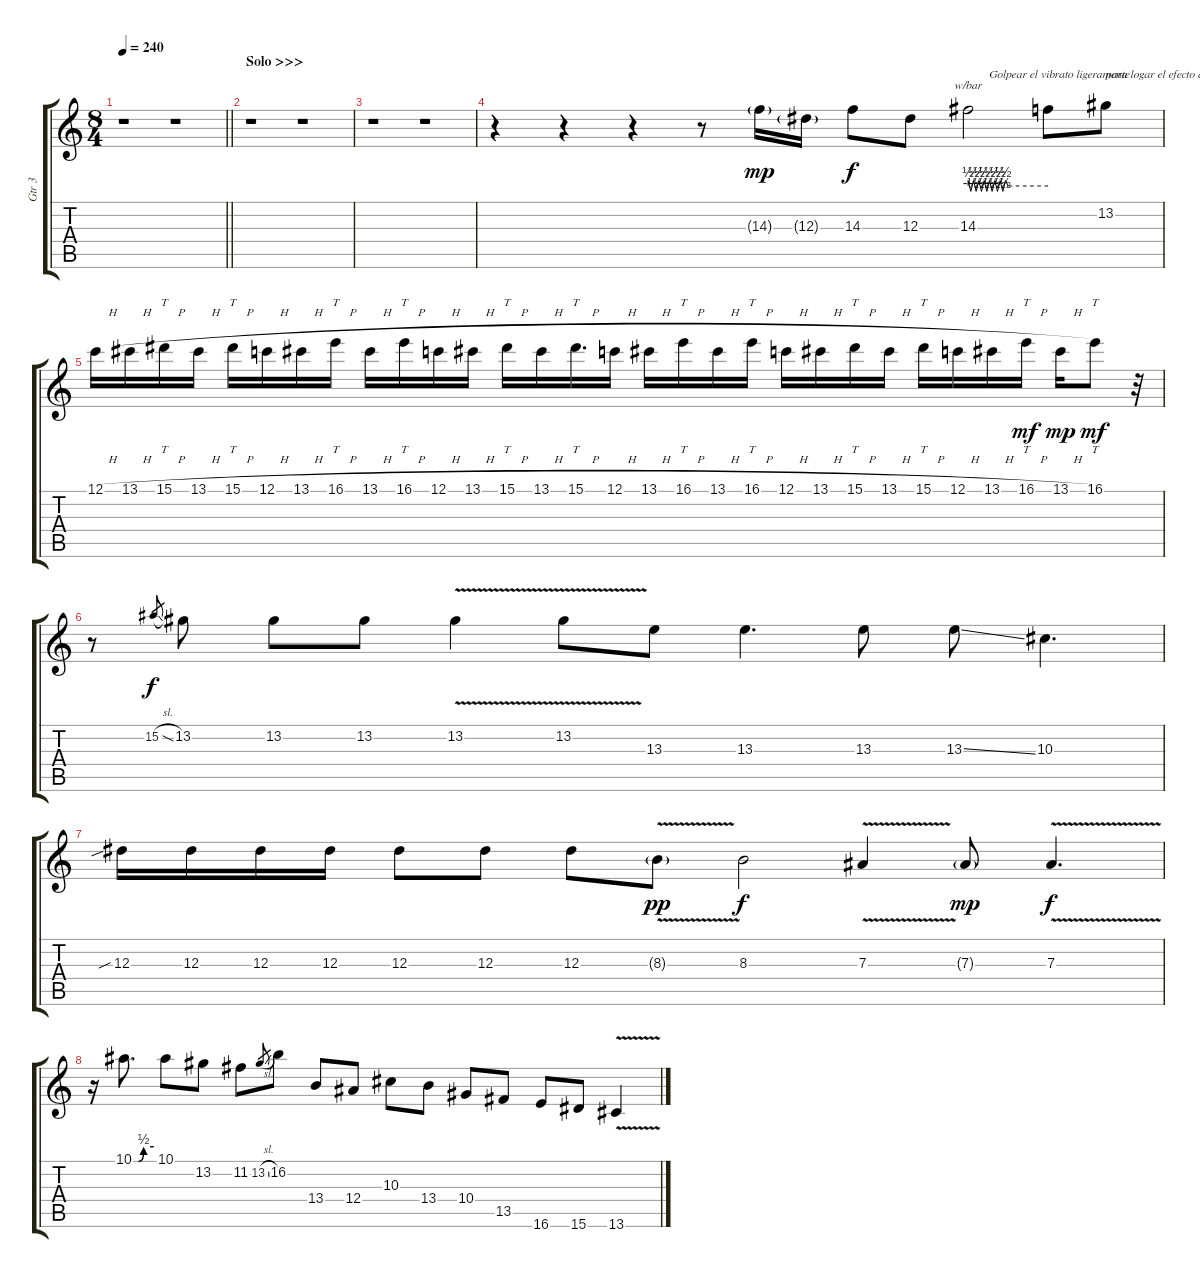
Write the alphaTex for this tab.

\track ("Gtr 3" "Gtr 3") {instrument overdrivenguitar}
\staff {score tabs}
\tuning (C4 G3 Eb3 Bb2 F2 C2) {hide}
\ts (8 4)
\tempo 240
\clef g2
\barLineRight lightlight
\ks c
r.1{dy mf} r.1 |
\section ("" "Solo >>>")
r.1 r.1 |
r.1 r.1 |
r.4 r.4 r.4 r.8 14.3{g}.16{dy mp} 12.3{g}.16 14.3.8{dy f} 12.3.8 14.3.2{tbe (custom default 0 2 2 -2 4 2 6 -2 8 2 10 -2 12 2 14 -2 16 2 18 -2 20 2 22 -2 24 2 26 -2 28 2 30 0 60 0) txt "       Golpear el vibrato ligeramente "} 14.3{t}.8 13.2.8{txt "para logar el efecto que imité aquí"} |
12.1{h}.16 13.1{h}.16 15.1{h}.16{tt} 13.1{h}.16 15.1{h}.16{tt} 12.1{h}.16 13.1{h}.16 16.1{h}.16{tt} 13.1{h}.16 16.1{h}.16{tt} 12.1{h}.16 13.1{h}.16 15.1{h}.16{tt} 13.1{h}.16 15.1{h}.16{tt d} 12.1{h}.16 13.1{h}.16 16.1{h}.16{tt} 13.1{h}.16 16.1{h}.16{tt} 12.1{h}.16 13.1{h}.16 15.1{h}.16{tt} 13.1{h}.16 15.1{h}.16{tt} 12.1{h}.16 13.1{h}.16 16.1{h}.16{tt dy mf} 13.1{h}.16{dy mp} 16.1.8{tt dy mf} r.32 |
r.8 15.2{sl}.8{gr dy f} 13.2.8 13.2.8 13.2.8 13.2{v}.4 13.2{v}.8 13.3.8 13.3.4{d} 13.3.8 13.3{ss}.8 10.3.4{d} |
12.3{sib}.16 12.3.16 12.3.16 12.3.16 12.3.8 12.3.8 12.3.8 8.3{v g}.8{dy pp} 8.3.2{dy f} 7.3{v}.4 7.3{g}.8{dy mp} 7.3{v}.4{d dy f} |
r.16 10.1{be (custom 0 0 15 0 30 2 60 2)}.8{d} 10.1.8 13.2.8 11.2.8 13.2{sl}.8{gr} 16.2.8 13.4.8 12.4.8 10.3.8 13.4.8 10.4.8 13.5.8 16.6.8 15.6.8 13.6{v}.4
